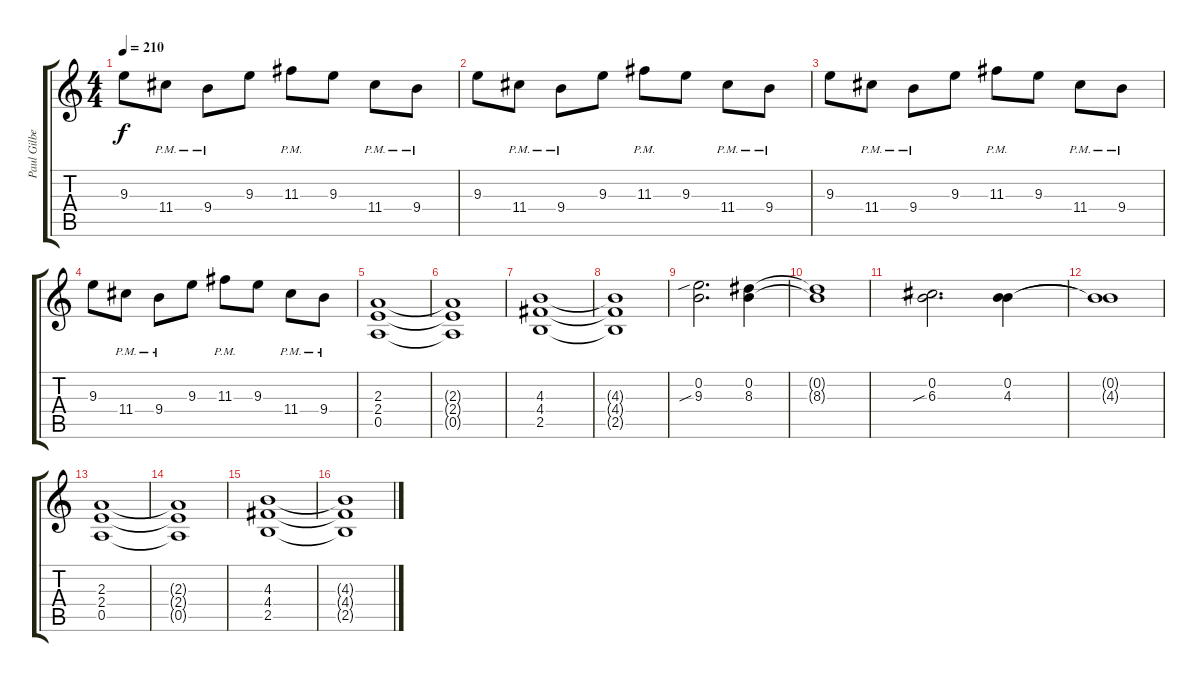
\track ("Paul Gilbert" "Paul Gilbe") {instrument distortionguitar}
\staff {score tabs}
\tuning (E4 B3 G3 D3 A2 E2) {hide}
\ts (4 4)
\tempo 210
\clef g2
\ks c
9.3.8{dy f} 11.4{pm}.8 9.4{pm}.8 9.3.8 11.3{pm}.8 9.3.8 11.4{pm}.8 9.4{pm}.8 |
9.3.8 11.4{pm}.8 9.4{pm}.8 9.3.8 11.3{pm}.8 9.3.8 11.4{pm}.8 9.4{pm}.8 |
9.3.8 11.4{pm}.8 9.4{pm}.8 9.3.8 11.3{pm}.8 9.3.8 11.4{pm}.8 9.4{pm}.8 |
9.3.8 11.4{pm}.8 9.4{pm}.8 9.3.8 11.3{pm}.8 9.3.8 11.4{pm}.8 9.4{pm}.8 |
(2.3 2.4 0.5).1 |
(2.3{t} 2.4{t} 0.5{t}).1 |
(4.3 4.4 2.5).1 |
(4.3{t} 4.4{t} 2.5{t}).1 |
(0.2 9.3{sib}).2{d} (0.2 8.3).4 |
(0.2{t} 8.3{t}).1 |
(0.2 6.3{sib}).2{d} (0.2 4.3).4 |
(0.2{t} 4.3{t}).1 |
(2.3 2.4 0.5).1 |
(2.3{t} 2.4{t} 0.5{t}).1 |
(4.3 4.4 2.5).1 |
(4.3{t} 4.4{t} 2.5{t}).1
